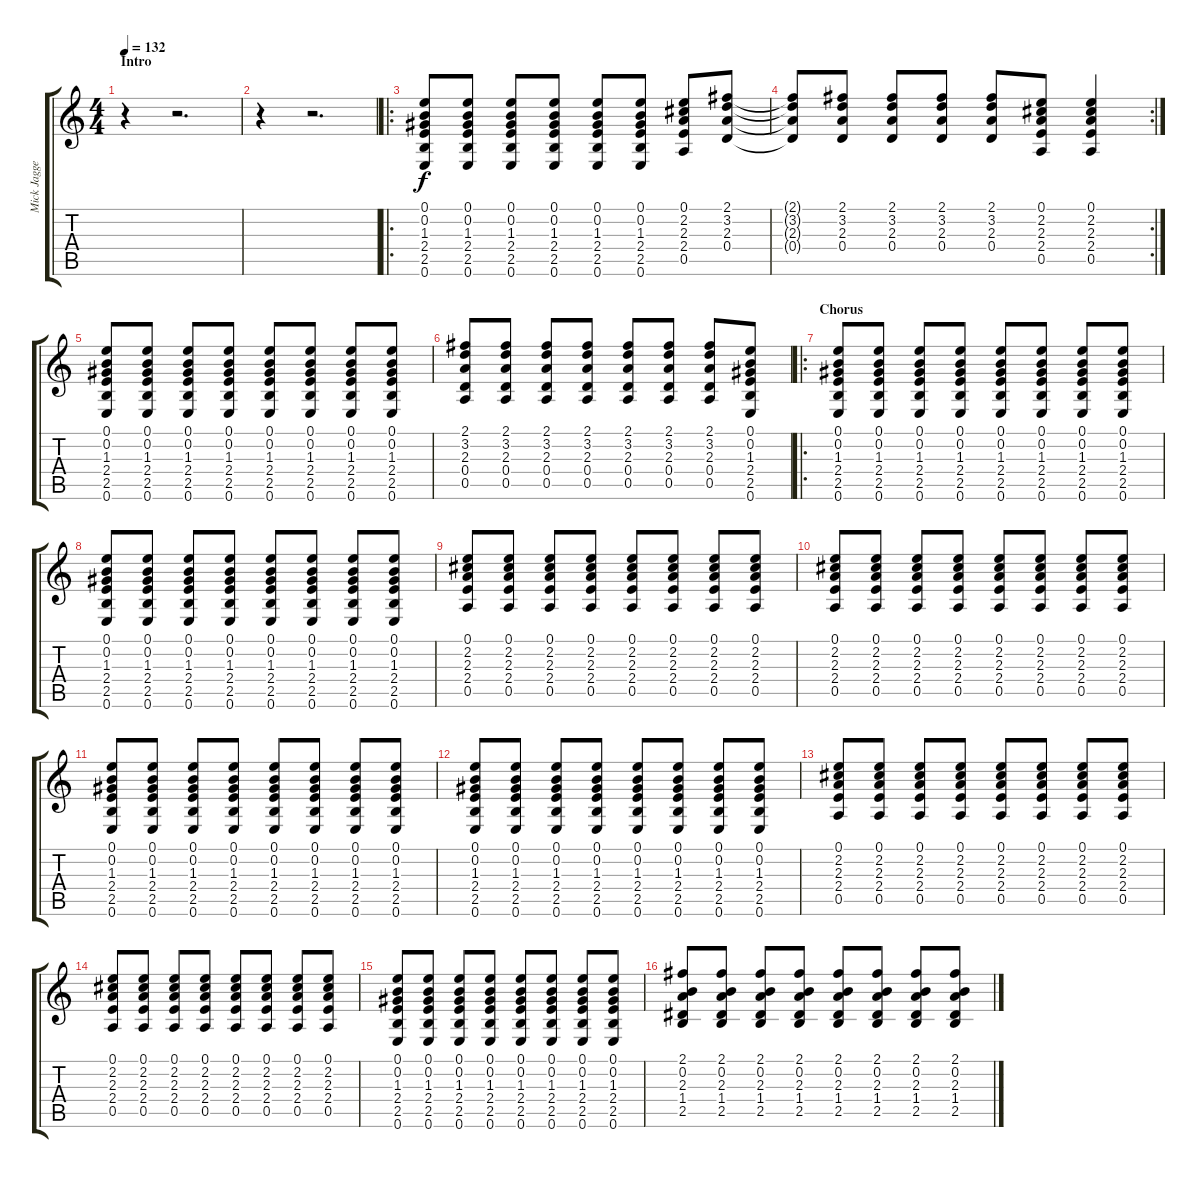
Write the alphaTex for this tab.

\track ("Mick Jagger" "Mick Jagge") {instrument acousticguitarsteel}
\staff {score tabs}
\tuning (E4 B3 G3 D3 A2 E2) {hide}
\ts (4 4)
\section ("" "Intro")
\tempo 132
\clef g2
\ks c
r.4{dy f instrument acousticguitarsteel} r.2{d} |
r.4 r.2{d} |
\ro
(0.1 0.2 1.3 2.4 2.5 0.6).8 (0.1 0.2 1.3 2.4 2.5 0.6).8 (0.1 0.2 1.3 2.4 2.5 0.6).8 (0.1 0.2 1.3 2.4 2.5 0.6).8 (0.1 0.2 1.3 2.4 2.5 0.6).8 (0.1 0.2 1.3 2.4 2.5 0.6).8 (0.1 2.2 2.3 2.4 0.5).8 (2.1 3.2 2.3 0.4).8 |
\rc 2
(2.1{t} 3.2{t} 2.3{t} 0.4{t}).8 (2.1 3.2 2.3 0.4).8 (2.1 3.2 2.3 0.4).8 (2.1 3.2 2.3 0.4).8 (2.1 3.2 2.3 0.4).8 (0.1 2.2 2.3 2.4 0.5).8 (0.1 2.2 2.3 2.4 0.5).4 |
(0.1 0.2 1.3 2.4 2.5 0.6).8 (0.1 0.2 1.3 2.4 2.5 0.6).8 (0.1 0.2 1.3 2.4 2.5 0.6).8 (0.1 0.2 1.3 2.4 2.5 0.6).8 (0.1 0.2 1.3 2.4 2.5 0.6).8 (0.1 0.2 1.3 2.4 2.5 0.6).8 (0.1 0.2 1.3 2.4 2.5 0.6).8 (0.1 0.2 1.3 2.4 2.5 0.6).8 |
(2.1 3.2 2.3 0.4 0.5).8 (2.1 3.2 2.3 0.4 0.5).8 (2.1 3.2 2.3 0.4 0.5).8 (2.1 3.2 2.3 0.4 0.5).8 (2.1 3.2 2.3 0.4 0.5).8 (2.1 3.2 2.3 0.4 0.5).8 (2.1 3.2 2.3 0.4 0.5).8 (0.1 0.2 1.3 2.4 2.5 0.6).8 |
\ro
\section ("" "Chorus")
(0.1 0.2 1.3 2.4 2.5 0.6).8 (0.1 0.2 1.3 2.4 2.5 0.6).8 (0.1 0.2 1.3 2.4 2.5 0.6).8 (0.1 0.2 1.3 2.4 2.5 0.6).8 (0.1 0.2 1.3 2.4 2.5 0.6).8 (0.1 0.2 1.3 2.4 2.5 0.6).8 (0.1 0.2 1.3 2.4 2.5 0.6).8 (0.1 0.2 1.3 2.4 2.5 0.6).8 |
(0.1 0.2 1.3 2.4 2.5 0.6).8 (0.1 0.2 1.3 2.4 2.5 0.6).8 (0.1 0.2 1.3 2.4 2.5 0.6).8 (0.1 0.2 1.3 2.4 2.5 0.6).8 (0.1 0.2 1.3 2.4 2.5 0.6).8 (0.1 0.2 1.3 2.4 2.5 0.6).8 (0.1 0.2 1.3 2.4 2.5 0.6).8 (0.1 0.2 1.3 2.4 2.5 0.6).8 |
(0.1 2.2 2.3 2.4 0.5).8 (0.1 2.2 2.3 2.4 0.5).8 (0.1 2.2 2.3 2.4 0.5).8 (0.1 2.2 2.3 2.4 0.5).8 (0.1 2.2 2.3 2.4 0.5).8 (0.1 2.2 2.3 2.4 0.5).8 (0.1 2.2 2.3 2.4 0.5).8 (0.1 2.2 2.3 2.4 0.5).8 |
(0.1 2.2 2.3 2.4 0.5).8 (0.1 2.2 2.3 2.4 0.5).8 (0.1 2.2 2.3 2.4 0.5).8 (0.1 2.2 2.3 2.4 0.5).8 (0.1 2.2 2.3 2.4 0.5).8 (0.1 2.2 2.3 2.4 0.5).8 (0.1 2.2 2.3 2.4 0.5).8 (0.1 2.2 2.3 2.4 0.5).8 |
(0.1 0.2 1.3 2.4 2.5 0.6).8 (0.1 0.2 1.3 2.4 2.5 0.6).8 (0.1 0.2 1.3 2.4 2.5 0.6).8 (0.1 0.2 1.3 2.4 2.5 0.6).8 (0.1 0.2 1.3 2.4 2.5 0.6).8 (0.1 0.2 1.3 2.4 2.5 0.6).8 (0.1 0.2 1.3 2.4 2.5 0.6).8 (0.1 0.2 1.3 2.4 2.5 0.6).8 |
(0.1 0.2 1.3 2.4 2.5 0.6).8 (0.1 0.2 1.3 2.4 2.5 0.6).8 (0.1 0.2 1.3 2.4 2.5 0.6).8 (0.1 0.2 1.3 2.4 2.5 0.6).8 (0.1 0.2 1.3 2.4 2.5 0.6).8 (0.1 0.2 1.3 2.4 2.5 0.6).8 (0.1 0.2 1.3 2.4 2.5 0.6).8 (0.1 0.2 1.3 2.4 2.5 0.6).8 |
(0.1 2.2 2.3 2.4 0.5).8 (0.1 2.2 2.3 2.4 0.5).8 (0.1 2.2 2.3 2.4 0.5).8 (0.1 2.2 2.3 2.4 0.5).8 (0.1 2.2 2.3 2.4 0.5).8 (0.1 2.2 2.3 2.4 0.5).8 (0.1 2.2 2.3 2.4 0.5).8 (0.1 2.2 2.3 2.4 0.5).8 |
(0.1 2.2 2.3 2.4 0.5).8 (0.1 2.2 2.3 2.4 0.5).8 (0.1 2.2 2.3 2.4 0.5).8 (0.1 2.2 2.3 2.4 0.5).8 (0.1 2.2 2.3 2.4 0.5).8 (0.1 2.2 2.3 2.4 0.5).8 (0.1 2.2 2.3 2.4 0.5).8 (0.1 2.2 2.3 2.4 0.5).8 |
(0.1 0.2 1.3 2.4 2.5 0.6).8 (0.1 0.2 1.3 2.4 2.5 0.6).8 (0.1 0.2 1.3 2.4 2.5 0.6).8 (0.1 0.2 1.3 2.4 2.5 0.6).8 (0.1 0.2 1.3 2.4 2.5 0.6).8 (0.1 0.2 1.3 2.4 2.5 0.6).8 (0.1 0.2 1.3 2.4 2.5 0.6).8 (0.1 0.2 1.3 2.4 2.5 0.6).8 |
(2.1 0.2 2.3 1.4 2.5).8 (2.1 0.2 2.3 1.4 2.5).8 (2.1 0.2 2.3 1.4 2.5).8 (2.1 0.2 2.3 1.4 2.5).8 (2.1 0.2 2.3 1.4 2.5).8 (2.1 0.2 2.3 1.4 2.5).8 (2.1 0.2 2.3 1.4 2.5).8 (2.1 0.2 2.3 1.4 2.5).8
